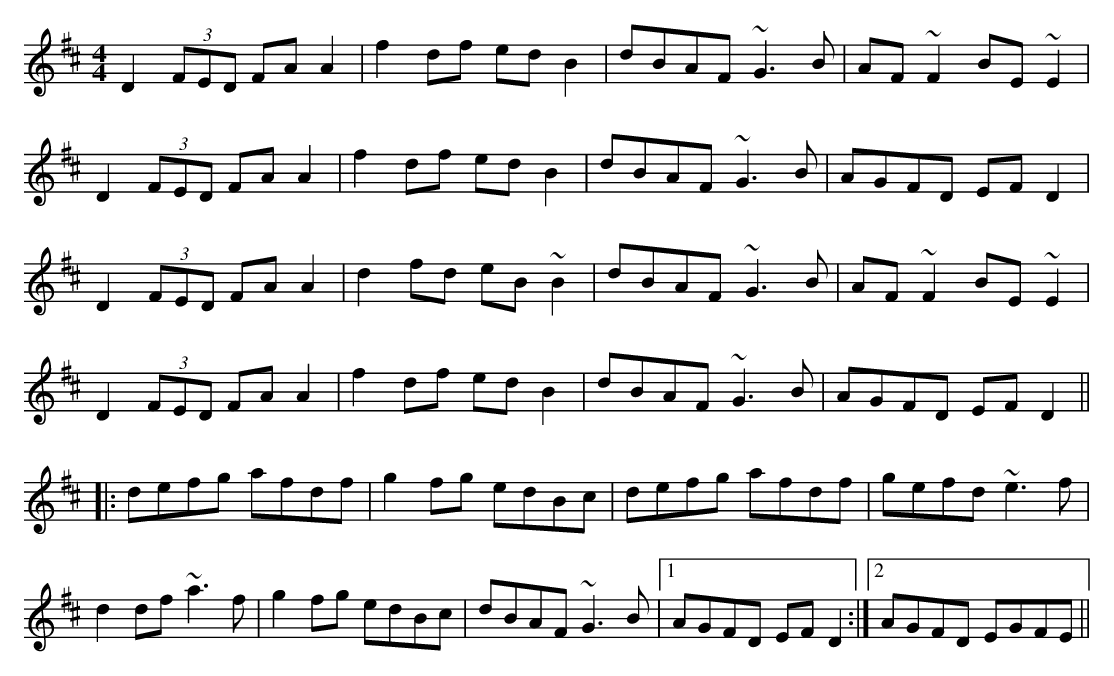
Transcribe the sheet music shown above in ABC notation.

X:1
M:4/4
K:D
D2 (3FED FAA2|f2df edB2|dBAF ~G3B|AF~F2 BE~E2|
D2 (3FED FAA2|f2df edB2|dBAF ~G3B|AGFD EFD2|
D2 (3FED FAA2|d2fd eB~B2|dBAF ~G3B|AF~F2 BE~E2|
D2 (3FED FAA2|f2df edB2|dBAF ~G3B|AGFD EFD2||
|:defg afdf|g2fg edBc|defg afdf|gefd ~e3f|
d2df ~a3f|g2fg edBc|dBAF ~G3B|1 AGFD EFD2:|2 AGFD EGFE||
